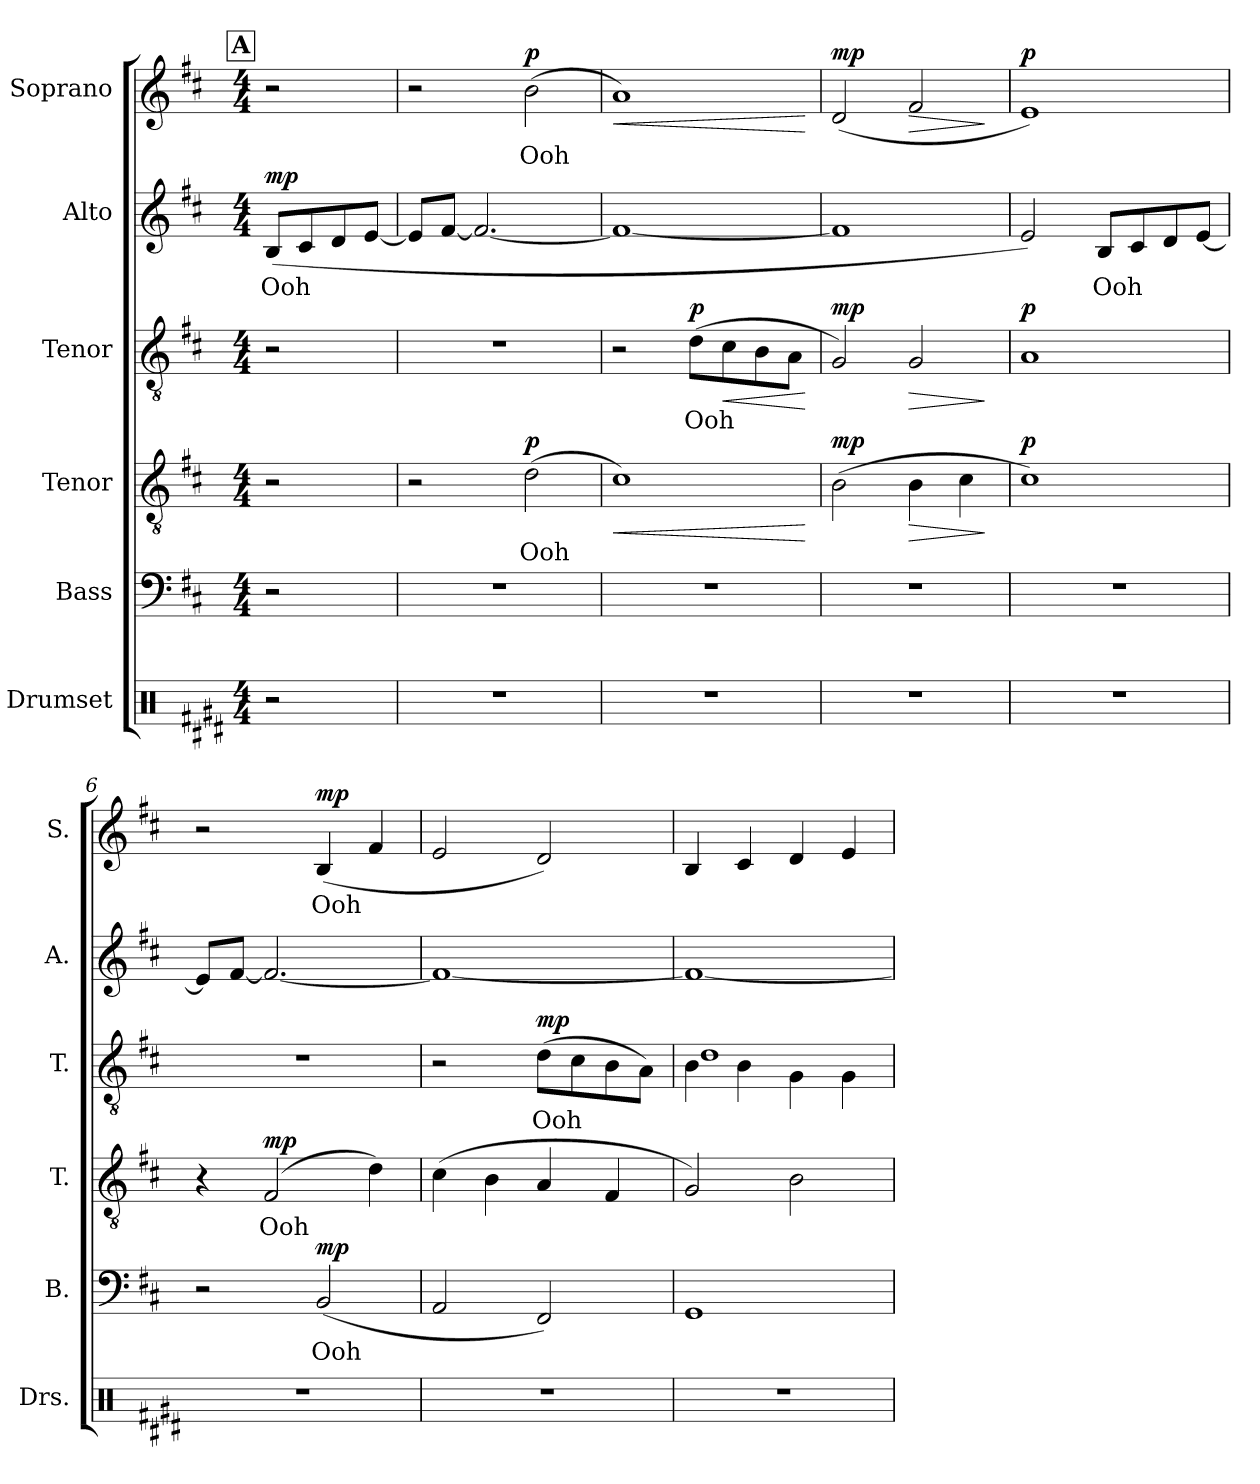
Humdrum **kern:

**kern	**kern	**text	**dynam	**kern	**text	**dynam	**kern	**text	**dynam	**kern	**text	**dynam	**kern	**text	**dynam
*part6	*part5	*part5	*part5	*part4	*part4	*part4	*part3	*part3	*part3	*part2	*part2	*part2	*part1	*part1	*part1
*staff6	*staff5	*staff5	*staff5	*staff4	*staff4	*staff4	*staff3	*staff3	*staff3	*staff2	*staff2	*staff2	*staff1	*staff1	*staff1
*I"Drumset	*I"Bass	*	*	*I"Tenor	*	*	*I"Tenor	*	*	*I"Alto	*	*	*I"Soprano	*	*
*I'Drs.	*I'B.	*	*	*I'T.	*	*	*I'T.	*	*	*I'A.	*	*	*I'S.	*	*
*clefX	*clefF4	*	*	*clefGv2	*	*	*clefGv2	*	*	*clefG2	*	*	*clefG2	*	*
*k[f#c#g#d#]	*k[f#c#]	*	*	*k[f#c#]	*	*	*k[f#c#]	*	*	*k[f#c#]	*	*	*k[f#c#]	*	*
*M4/4	*M4/4	*	*	*M4/4	*	*	*M4/4	*	*	*M4/4	*	*	*M4/4	*	*
*MM113	*MM113	*	*	*MM113	*	*	*MM113	*	*	*MM113	*	*	*MM113	*	*
!!LO:REH:place=s1:a:B:fs=14:t=A
=1	=1	=1	=1	=1	=1	=1	=1	=1	=1	=1	=1	=1	=1	=1	=1
!	!	!	!	!	!	!	!	!	!	!	!	!LO:DY:a	!	!	!
2r	2r	.	.	2r	.	.	2r	.	.	(8B/L	Ooh	mp	2r	.	.
.	.	.	.	.	.	.	.	.	.	8c#/	.	.	.	.	.
.	.	.	.	.	.	.	.	.	.	8d/	.	.	.	.	.
.	.	.	.	.	.	.	.	.	.	[8e/J	.	.	.	.	.
=2	=2	=2	=2	=2	=2	=2	=2	=2	=2	=2	=2	=2	=2	=2	=2
1r	1r	.	.	2r	.	.	1r	.	.	8e/L]	.	.	2r	.	.
.	.	.	.	.	.	.	.	.	.	[8f#/J	.	.	.	.	.
.	.	.	.	.	.	.	.	.	.	2.f#/_	.	.	.	.	.
!	!	!	!	!	!	!LO:DY:a	!	!	!	!	!	!	!	!	!LO:DY:a
.	.	.	.	(2d\	Ooh	p	.	.	.	.	.	.	(2b\	Ooh	p
=3	=3	=3	=3	=3	=3	=3	=3	=3	=3	=3	=3	=3	=3	=3	=3
!	!	!	!	!	!	!LO:HP:b	!	!	!	!	!	!	!	!	!LO:HP:b
1r	1r	.	.	1c#)	.	<	2r	.	.	1f#_	.	.	1a)	.	<
!	!	!	!	!	!	!	!	!	!LO:DY:a	!	!	!	!	!	!
.	.	.	.	.	.	.	(8d\L	Ooh	p	.	.	.	.	.	.
!	!	!	!	!	!	!	!	!	!LO:HP:b	!	!	!	!	!	!
.	.	.	.	.	.	.	8c#\	.	<	.	.	.	.	.	.
.	.	.	.	.	.	.	8B\	.	.	.	.	.	.	.	.
.	.	.	.	.	.	.	8A\J	.	.	.	.	.	.	.	.
.	.	.	.	.	.	[	.	.	[	.	.	.	.	.	[
=4	=4	=4	=4	=4	=4	=4	=4	=4	=4	=4	=4	=4	=4	=4	=4
!	!	!	!	!	!	!LO:DY:a	!	!	!LO:DY:a	!	!	!	!	!	!LO:DY:a
1r	1r	.	.	(2B\	.	mp	2G/)	.	mp	1f#]	.	.	(2d/	.	mp
!	!	!	!	!	!	!LO:HP:b	!	!	!LO:HP:b	!	!	!	!	!	!LO:HP:b
.	.	.	.	4B\	.	>	2G/	.	>	.	.	.	2f#/	.	>
.	.	.	.	4c#\	.	.	.	.	.	.	.	.	.	.	.
.	.	.	.	.	.	]	.	.	]	.	.	.	.	.	]
=5	=5	=5	=5	=5	=5	=5	=5	=5	=5	=5	=5	=5	=5	=5	=5
!	!	!	!	!	!	!LO:DY:a	!	!	!LO:DY:a	!	!	!	!	!	!LO:DY:a
1r	1r	.	.	1c#)	.	p	1A	.	p	2e/)	.	.	1e)	.	p
.	.	.	.	.	.	.	.	.	.	8B/L	Ooh	.	.	.	.
.	.	.	.	.	.	.	.	.	.	8c#/	.	.	.	.	.
.	.	.	.	.	.	.	.	.	.	8d/	.	.	.	.	.
.	.	.	.	.	.	.	.	.	.	[8e/J	.	.	.	.	.
=6	=6	=6	=6	=6	=6	=6	=6	=6	=6	=6	=6	=6	=6	=6	=6
1r	2r	.	.	4r	.	.	1r	.	.	8e/L]	.	.	2r	.	.
.	.	.	.	.	.	.	.	.	.	[8f#/J	.	.	.	.	.
!	!	!	!	!	!	!LO:DY:a	!	!	!	!	!	!	!	!	!
.	.	.	.	(2F#/	Ooh	mp	.	.	.	2.f#/_	.	.	.	.	.
!	!	!	!LO:DY:a	!	!	!	!	!	!	!	!	!	!	!	!LO:DY:a
.	(2BB/	Ooh	mp	.	.	.	.	.	.	.	.	.	(4B/	Ooh	mp
.	.	.	.	4d\)	.	.	.	.	.	.	.	.	4f#/	.	.
=7	=7	=7	=7	=7	=7	=7	=7	=7	=7	=7	=7	=7	=7	=7	=7
1r	2AA/	.	.	(4c#\	.	.	2r	.	.	1f#_	.	.	2e/	.	.
.	.	.	.	4B\	.	.	.	.	.	.	.	.	.	.	.
!	!	!	!	!	!	!	!	!	!LO:DY:a	!	!	!	!	!	!
.	2FF#/)	.	.	4A/	.	.	(8d\L	Ooh	mp	.	.	.	2d/)	.	.
.	.	.	.	.	.	.	8c#\	.	.	.	.	.	.	.	.
.	.	.	.	4F#/	.	.	8B\	.	.	.	.	.	.	.	.
.	.	.	.	.	.	.	8A\J)	.	.	.	.	.	.	.	.
=8	=8	=8	=8	=8	=8	=8	=8	=8	=8	=8	=8	=8	=8	=8	=8
*	*	*	*	*	*	*	*^	*	*	*	*	*	*	*	*
1r	1GG	.	.	2G/)	.	.	4B\	1d	.	.	1f#_	.	.	4B/	.	.
.	.	.	.	.	.	.	4B\	.	.	.	.	.	.	4c#/	.	.
.	.	.	.	2B\	.	.	4G\	.	.	.	.	.	.	4d/	.	.
.	.	.	.	.	.	.	4G\	.	.	.	.	.	.	4e/	.	.
*	*	*	*	*	*	*	*v	*v	*	*	*	*	*	*	*	*
=	=	=	=	=	=	=	=	=	=	=	=	=	=	=	=
*-	*-	*-	*-	*-	*-	*-	*-	*-	*-	*-	*-	*-	*-	*-	*-
